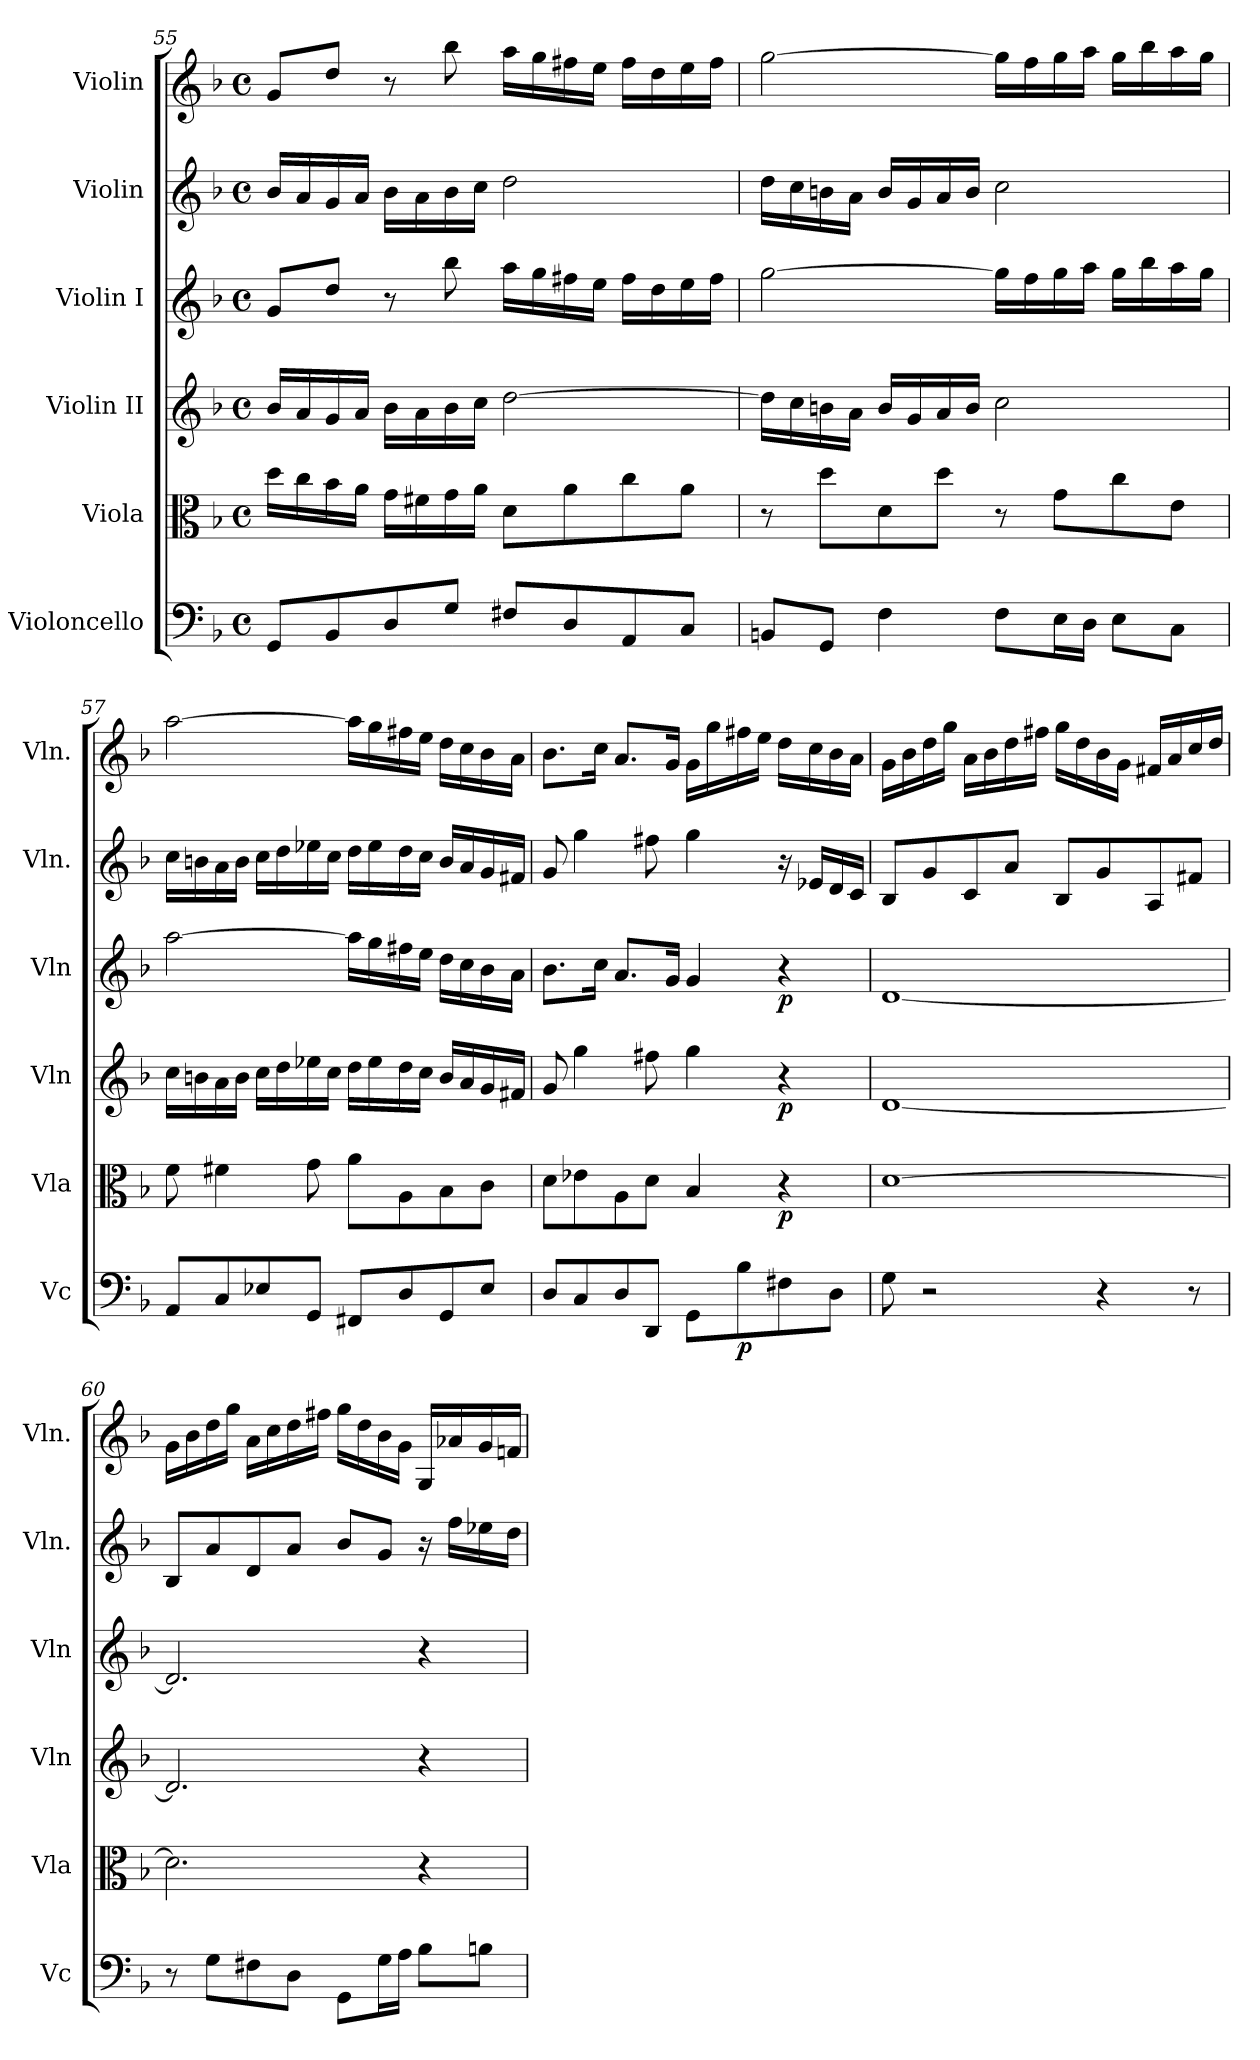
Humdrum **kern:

**kern	**dynam	**kern	**dynam	**kern	**dynam	**kern	**dynam	**kern	**kern
*part6	*part6	*part5	*part5	*part4	*part4	*part3	*part3	*part2	*part1
*staff6	*staff6	*staff5	*staff5	*staff4	*staff4	*staff3	*staff3	*staff2	*staff1
*I"Violoncello	*	*I"Viola	*	*I"Violin II	*	*I"Violin I	*	*I"Violin	*I"Violin
*I'Vc	*	*I'Vla	*	*I'Vln	*	*I'Vln	*	*I'Vln.	*I'Vln.
*clefF4	*	*clefC3	*	*clefG2	*	*clefG2	*	*clefG2	*clefG2
*k[b-]	*	*k[b-]	*	*k[b-]	*	*k[b-]	*	*k[b-]	*k[b-]
*M4/4	*	*M4/4	*	*M4/4	*	*M4/4	*	*M4/4	*M4/4
*met(c)	*	*met(c)	*	*met(c)	*	*met(c)	*	*met(c)	*met(c)
=55	=55	=55	=55	=55	=55	=55	=55	=55	=55
8GG/L	.	16dd\LL	.	16b-/LL	.	8g/L	.	16b-/LL	8g/L
.	.	16cc\	.	16a/	.	.	.	16a/	.
8BB-/	.	16b-\	.	16g/	.	8dd/J	.	16g/	8dd/J
.	.	16a\JJ	.	16a/JJ	.	.	.	16a/JJ	.
8D/	.	16g\LL	.	16b-\LL	.	8r	.	16b-\LL	8r
.	.	16f#X\	.	16a\	.	.	.	16a\	.
8G/J	.	16g\	.	16b-\	.	8bb-\	.	16b-\	8bb-\
.	.	16a\JJ	.	16cc\JJ	.	.	.	16cc\JJ	.
8F#X/L	.	8d\L	.	[2dd\	.	16aa\LL	.	2dd\	16aa\LL
.	.	.	.	.	.	16gg\	.	.	16gg\
8D/	.	8a\	.	.	.	16ff#X\	.	.	16ff#X\
.	.	.	.	.	.	16ee\JJ	.	.	16ee\JJ
8AA/	.	8cc\	.	.	.	16ff#\LL	.	.	16ff#\LL
.	.	.	.	.	.	16dd\	.	.	16dd\
8C/J	.	8a\J	.	.	.	16ee\	.	.	16ee\
.	.	.	.	.	.	16ff#\JJ	.	.	16ff#\JJ
!!LO:LB:g=z
=56	=56	=56	=56	=56	=56	=56	=56	=56	=56
8BBn/L	.	8r	.	16dd\LL]	.	[2gg\	.	16dd\LL	[2gg\
.	.	.	.	16cc\	.	.	.	16cc\	.
8GG/J	.	8dd\L	.	16bn\	.	.	.	16bn\	.
.	.	.	.	16a\JJ	.	.	.	16a\JJ	.
4F\	.	8d\	.	16b/LL	.	.	.	16b/LL	.
.	.	.	.	16g/	.	.	.	16g/	.
.	.	8dd\J	.	16a/	.	.	.	16a/	.
.	.	.	.	16b/JJ	.	.	.	16b/JJ	.
8F\L	.	8r	.	2cc\	.	16gg\LL]	.	2cc\	16gg\LL]
.	.	.	.	.	.	16ff\	.	.	16ff\
16E\L	.	8g\L	.	.	.	16gg\	.	.	16gg\
16D\JJ	.	.	.	.	.	16aa\JJ	.	.	16aa\JJ
8E\L	.	8cc\	.	.	.	16gg\LL	.	.	16gg\LL
.	.	.	.	.	.	16bb-\	.	.	16bb-\
8C\J	.	8e\J	.	.	.	16aa\	.	.	16aa\
.	.	.	.	.	.	16gg\JJ	.	.	16gg\JJ
=57	=57	=57	=57	=57	=57	=57	=57	=57	=57
8AA/L	.	8f\	.	16cc\LL	.	[2aa\	.	16cc\LL	[2aa\
.	.	.	.	16bn\	.	.	.	16bn\	.
8C/	.	4f#X\	.	16a\	.	.	.	16a\	.
.	.	.	.	16b\JJ	.	.	.	16b\JJ	.
8E-X/	.	.	.	16cc\LL	.	.	.	16cc\LL	.
.	.	.	.	16dd\	.	.	.	16dd\	.
8GG/J	.	8g\	.	16ee-X\	.	.	.	16ee-X\	.
.	.	.	.	16cc\JJ	.	.	.	16cc\JJ	.
8FF#X/L	.	8a\L	.	16dd\LL	.	16aa\LL]	.	16dd\LL	16aa\LL]
.	.	.	.	16ee-\	.	16gg\	.	16ee-\	16gg\
8D/	.	8A\	.	16dd\	.	16ff#X\	.	16dd\	16ff#X\
.	.	.	.	16cc\JJ	.	16ee\JJ	.	16cc\JJ	16ee\JJ
8GG/	.	8B-\	.	16b/LL	.	16dd\LL	.	16b/LL	16dd\LL
.	.	.	.	16a/	.	16cc\	.	16a/	16cc\
8E-/J	.	8c\J	.	16g/	.	16b-\	.	16g/	16b-\
.	.	.	.	16f#X/JJ	.	16a\JJ	.	16f#X/JJ	16a\JJ
!!LO:PB:g=z
=58	=58	=58	=58	=58	=58	=58	=58	=58	=58
8D/L	.	8d\L	.	8g/	.	8.b-\L	.	8g/	8.b-\L
8C/	.	8e-X\	.	4gg\	.	.	.	4gg\	.
.	.	.	.	.	.	16cc\Jk	.	.	16cc\Jk
8D/	.	8A\	.	.	.	8.a/L	.	.	8.a/L
8DD/J	.	8d\J	.	8ff#X\	.	.	.	8ff#X\	.
.	.	.	.	.	.	16g/Jk	.	.	16g/Jk
8GG\L	.	4B-/	.	4gg\	.	4g/	.	4gg\	16g\LL
.	.	.	.	.	.	.	.	.	16gg\
!	!LO:DY:b	!	!	!	!	!	!	!	!
8B-\	p	.	.	.	.	.	.	.	16ff#X\
.	.	.	.	.	.	.	.	.	16ee\JJ
!	!	!	!LO:DY:b	!	!LO:DY:b	!	!LO:DY:b	!	!
8F#X\	.	4r	p	4r	p	4r	p	16r	16dd\LL
.	.	.	.	.	.	.	.	16e-X/LL	16cc\
8D\J	.	.	.	.	.	.	.	16d/	16b-\
.	.	.	.	.	.	.	.	16c/JJ	16a\JJ
=59	=59	=59	=59	=59	=59	=59	=59	=59	=59
8G\	.	[1d	.	[1d	.	[1d	.	8B-/L	16g\LL
.	.	.	.	.	.	.	.	.	16b-\
2r	.	.	.	.	.	.	.	8g/	16dd\
.	.	.	.	.	.	.	.	.	16gg\JJ
.	.	.	.	.	.	.	.	8c/	16a\LL
.	.	.	.	.	.	.	.	.	16b-\
.	.	.	.	.	.	.	.	8a/J	16dd\
.	.	.	.	.	.	.	.	.	16ff#X\JJ
.	.	.	.	.	.	.	.	8B-/L	16gg\LL
.	.	.	.	.	.	.	.	.	16dd\
4r	.	.	.	.	.	.	.	8g/	16b-\
.	.	.	.	.	.	.	.	.	16g\JJ
.	.	.	.	.	.	.	.	8A/	16f#X/LL
.	.	.	.	.	.	.	.	.	16a/
8r	.	.	.	.	.	.	.	8f#X/J	16cc/
.	.	.	.	.	.	.	.	.	16dd/JJ
!!LO:LB:g=z
=60	=60	=60	=60	=60	=60	=60	=60	=60	=60
8r	.	2.d\]	.	2.d/]	.	2.d/]	.	8B-/L	16g\LL
.	.	.	.	.	.	.	.	.	16b-\
8G\L	.	.	.	.	.	.	.	8a/	16dd\
.	.	.	.	.	.	.	.	.	16gg\JJ
8F#X\	.	.	.	.	.	.	.	8d/	16a\LL
.	.	.	.	.	.	.	.	.	16cc\
8D\J	.	.	.	.	.	.	.	8a/J	16dd\
.	.	.	.	.	.	.	.	.	16ff#X\JJ
8GG\L	.	.	.	.	.	.	.	8b-/L	16gg\LL
.	.	.	.	.	.	.	.	.	16dd\
16G\L	.	.	.	.	.	.	.	8g/J	16b-\
16A\JJ	.	.	.	.	.	.	.	.	16g\JJ
8B-\L	.	4r	.	4r	.	4r	.	16r	16G/LL
.	.	.	.	.	.	.	.	16ff\LL	16a-X/
8Bn\J	.	.	.	.	.	.	.	16ee-X\	16g/
.	.	.	.	.	.	.	.	16dd\JJ	16fn/JJ
=	=	=	=	=	=	=	=	=	=
*-	*-	*-	*-	*-	*-	*-	*-	*-	*-
